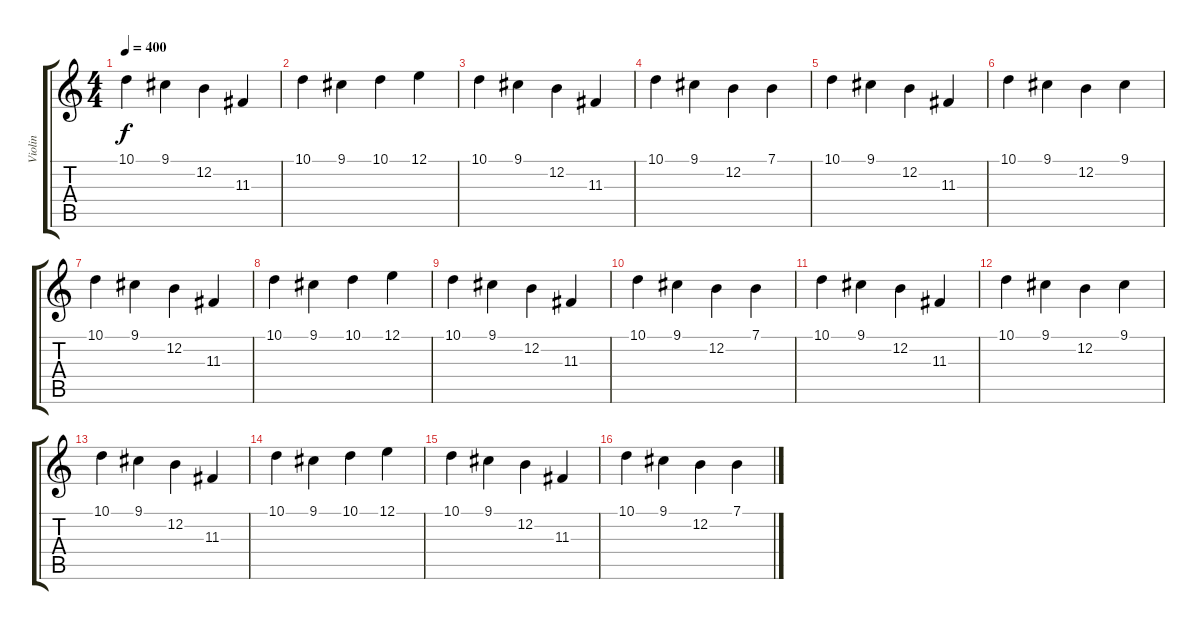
\track ("Violin" "Violin") {instrument choiraahs}
\staff {score tabs}
\tuning (E4 B3 G3 D3 A2 E2) {hide}
\ts (4 4)
\tempo 400
\clef g2
\ks c
10.1.4{dy f} 9.1.4 12.2.4 11.3.4 |
10.1.4 9.1.4 10.1.4 12.1.4 |
10.1.4 9.1.4 12.2.4 11.3.4 |
10.1.4 9.1.4 12.2.4 7.1.4 |
10.1.4 9.1.4 12.2.4 11.3.4 |
10.1.4 9.1.4 12.2.4 9.1.4 |
10.1.4 9.1.4 12.2.4 11.3.4 |
10.1.4 9.1.4 10.1.4 12.1.4 |
10.1.4 9.1.4 12.2.4 11.3.4 |
10.1.4 9.1.4 12.2.4 7.1.4 |
10.1.4 9.1.4 12.2.4 11.3.4 |
10.1.4 9.1.4 12.2.4 9.1.4 |
10.1.4 9.1.4 12.2.4 11.3.4 |
10.1.4 9.1.4 10.1.4 12.1.4 |
10.1.4 9.1.4 12.2.4 11.3.4 |
10.1.4 9.1.4 12.2.4 7.1.4
